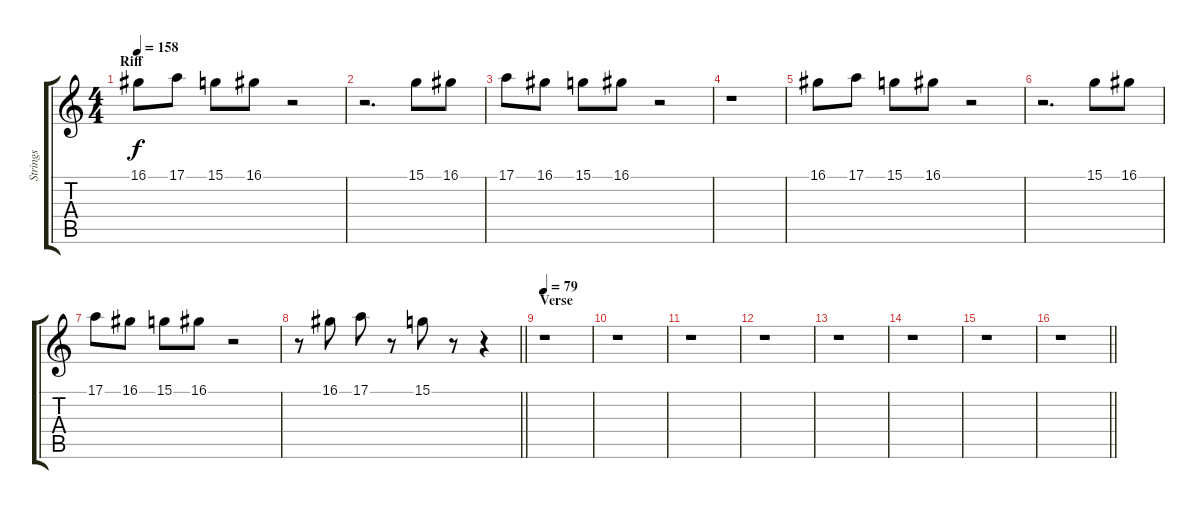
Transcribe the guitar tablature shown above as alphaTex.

\track ("Strings" "Strings") {instrument stringensemble1}
\staff {score tabs}
\tuning (E4 B3 G3 D3 A2 E2) {hide}
\ts (4 4)
\section ("" "Riff")
\tempo 158
\clef g2
\ks c
16.1.8{dy f instrument stringensemble1} 17.1.8 15.1.8 16.1.8 r.2 |
r.2{d} 15.1.8 16.1.8 |
17.1.8 16.1.8 15.1.8 16.1.8 r.2 |
r.1 |
16.1.8 17.1.8 15.1.8 16.1.8 r.2 |
r.2{d} 15.1.8 16.1.8 |
17.1.8 16.1.8 15.1.8 16.1.8 r.2 |
\barLineRight lightlight
r.8 16.1.8 17.1.8 r.8 15.1.8 r.8 r.4 |
\section ("" "Verse")
\tempo 79
r.1 |
r.1 |
r.1 |
r.1 |
r.1 |
r.1 |
r.1 |
\barLineRight lightlight
r.1
